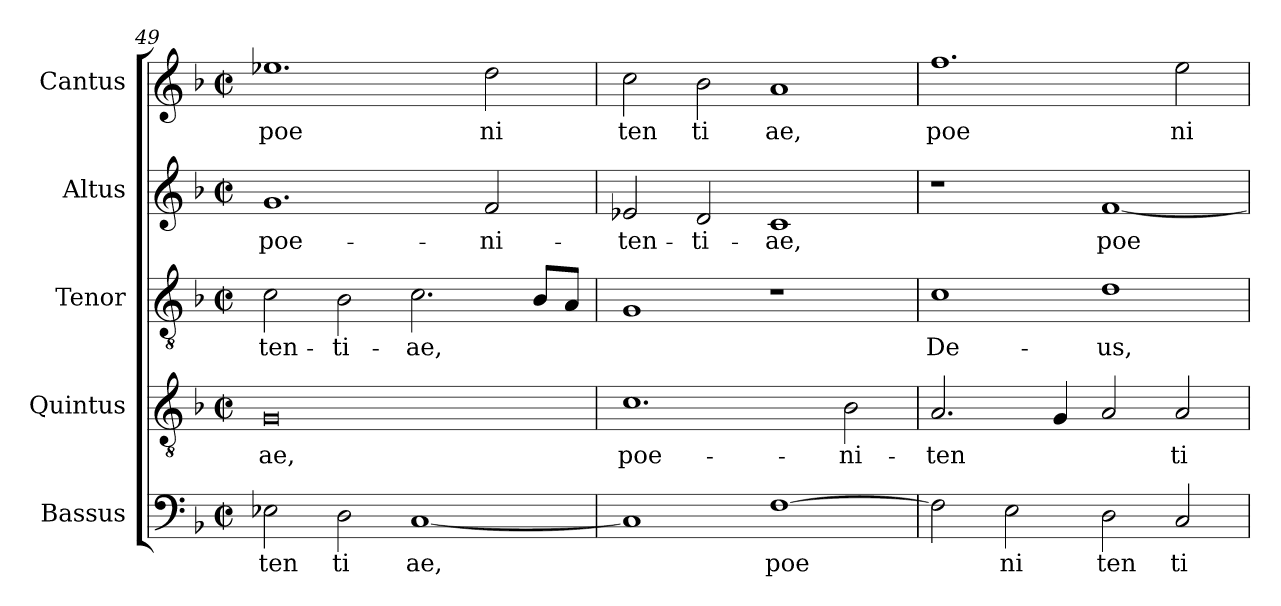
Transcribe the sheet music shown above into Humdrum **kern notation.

**kern	**text	**kern	**text	**kern	**text	**kern	**text	**kern	**text
*part5	*part5	*part4	*part4	*part3	*part3	*part2	*part2	*part1	*part1
*staff5	*staff5	*staff4	*staff4	*staff3	*staff3	*staff2	*staff2	*staff1	*staff1
*I"Bassus	*	*I"Quintus	*	*I"Tenor	*	*I"Altus	*	*I"Cantus	*
*clefF4	*	*clefGv2	*	*clefGv2	*	*clefG2	*	*clefG2	*
*k[b-]	*	*k[b-]	*	*k[b-]	*	*k[b-]	*	*k[b-]	*
*F:	*	*F:	*	*F:	*	*F:	*	*F:	*
*M2/2	*	*M2/2	*	*M2/2	*	*M2/2	*	*M2/2	*
*met(c|)	*	*met(c|)	*	*met(c|)	*	*met(c|)	*	*met(c|)	*
=49	=49	=49	=49	=49	=49	=49	=49	=49	=49
!	!LO:LY:b:cj	!	!LO:LY:b:cj	!	!LO:LY:b:cj	!	!LO:LY:b:cj	!	!LO:LY:b:cj
2E-X\	ten	0G	-ae,	2c\	-ten-	1.g	poe-	1.ee-	poe
!	!LO:LY:b:cj	!	!	!	!LO:LY:b:cj	!	!	!	!
2D\	ti	.	.	2B-\	-ti-	.	.	.	.
!	!LO:LY:b:cj	!	!	!	!LO:LY:b:cj	!	!	!	!
[<1C	ae,	.	.	2.c\	-ae,	.	.	.	.
!	!	!	!	!	!	!	!LO:LY:b:cj	!	!LO:LY:b:cj
.	.	.	.	.	.	2f/	-ni-	2dd\	ni
!	!	!	!	!	!LO:LY:b:cj	!	!	!	!
.	.	.	.	8B-/L	.	.	.	.	.
!	!	!	!	!	!LO:LY:b:cj	!	!	!	!
.	.	.	.	8A/J	.	.	.	.	.
=50	=50	=50	=50	=50	=50	=50	=50	=50	=50
!	!LO:LY:b:cj	!	!LO:LY:b:cj	!	!LO:LY:b:cj	!	!LO:LY:b:cj	!	!LO:LY:b:cj
1C]	.	1.c	poe-	1G	.	2e-X/	-ten-	2cc\	ten
!	!	!	!	!	!	!	!LO:LY:b:cj	!	!LO:LY:b:cj
.	.	.	.	.	.	2d/	-ti-	2b-\	ti
!	!LO:LY:b:cj	!	!	!	!	!	!LO:LY:b:cj	!	!LO:LY:b:cj
[>1F	poe	.	.	1r	.	1c	-ae,	1a	ae,
!	!	!	!LO:LY:b:cj	!	!	!	!	!	!
.	.	2B-\	-ni-	.	.	.	.	.	.
=51	=51	=51	=51	=51	=51	=51	=51	=51	=51
!	!LO:LY:b:cj	!	!LO:LY:b:cj	!	!LO:LY:b:cj	!	!	!	!LO:LY:b:cj
2F\]	.	2.A/	-ten-	1c	De-	1r	.	1.ff	poe
!	!LO:LY:b:cj	!	!	!	!	!	!	!	!
2E\	ni	.	.	.	.	.	.	.	.
!	!	!	!LO:LY:b:cj	!	!	!	!	!	!
.	.	4G/	--	.	.	.	.	.	.
!	!LO:LY:b:cj	!	!LO:LY:b:cj	!	!LO:LY:b:cj	!	!LO:LY:b:cj	!	!
2D\	ten	2A/	--	1d	-us,	[<1f	poe-	.	.
!	!LO:LY:b:cj	!	!LO:LY:b:cj	!	!	!	!	!	!LO:LY:b:cj
2C/	ti	2A/	-ti-	.	.	.	.	2ee\	ni
=	=	=	=	=	=	=	=	=	=
*-	*-	*-	*-	*-	*-	*-	*-	*-	*-
